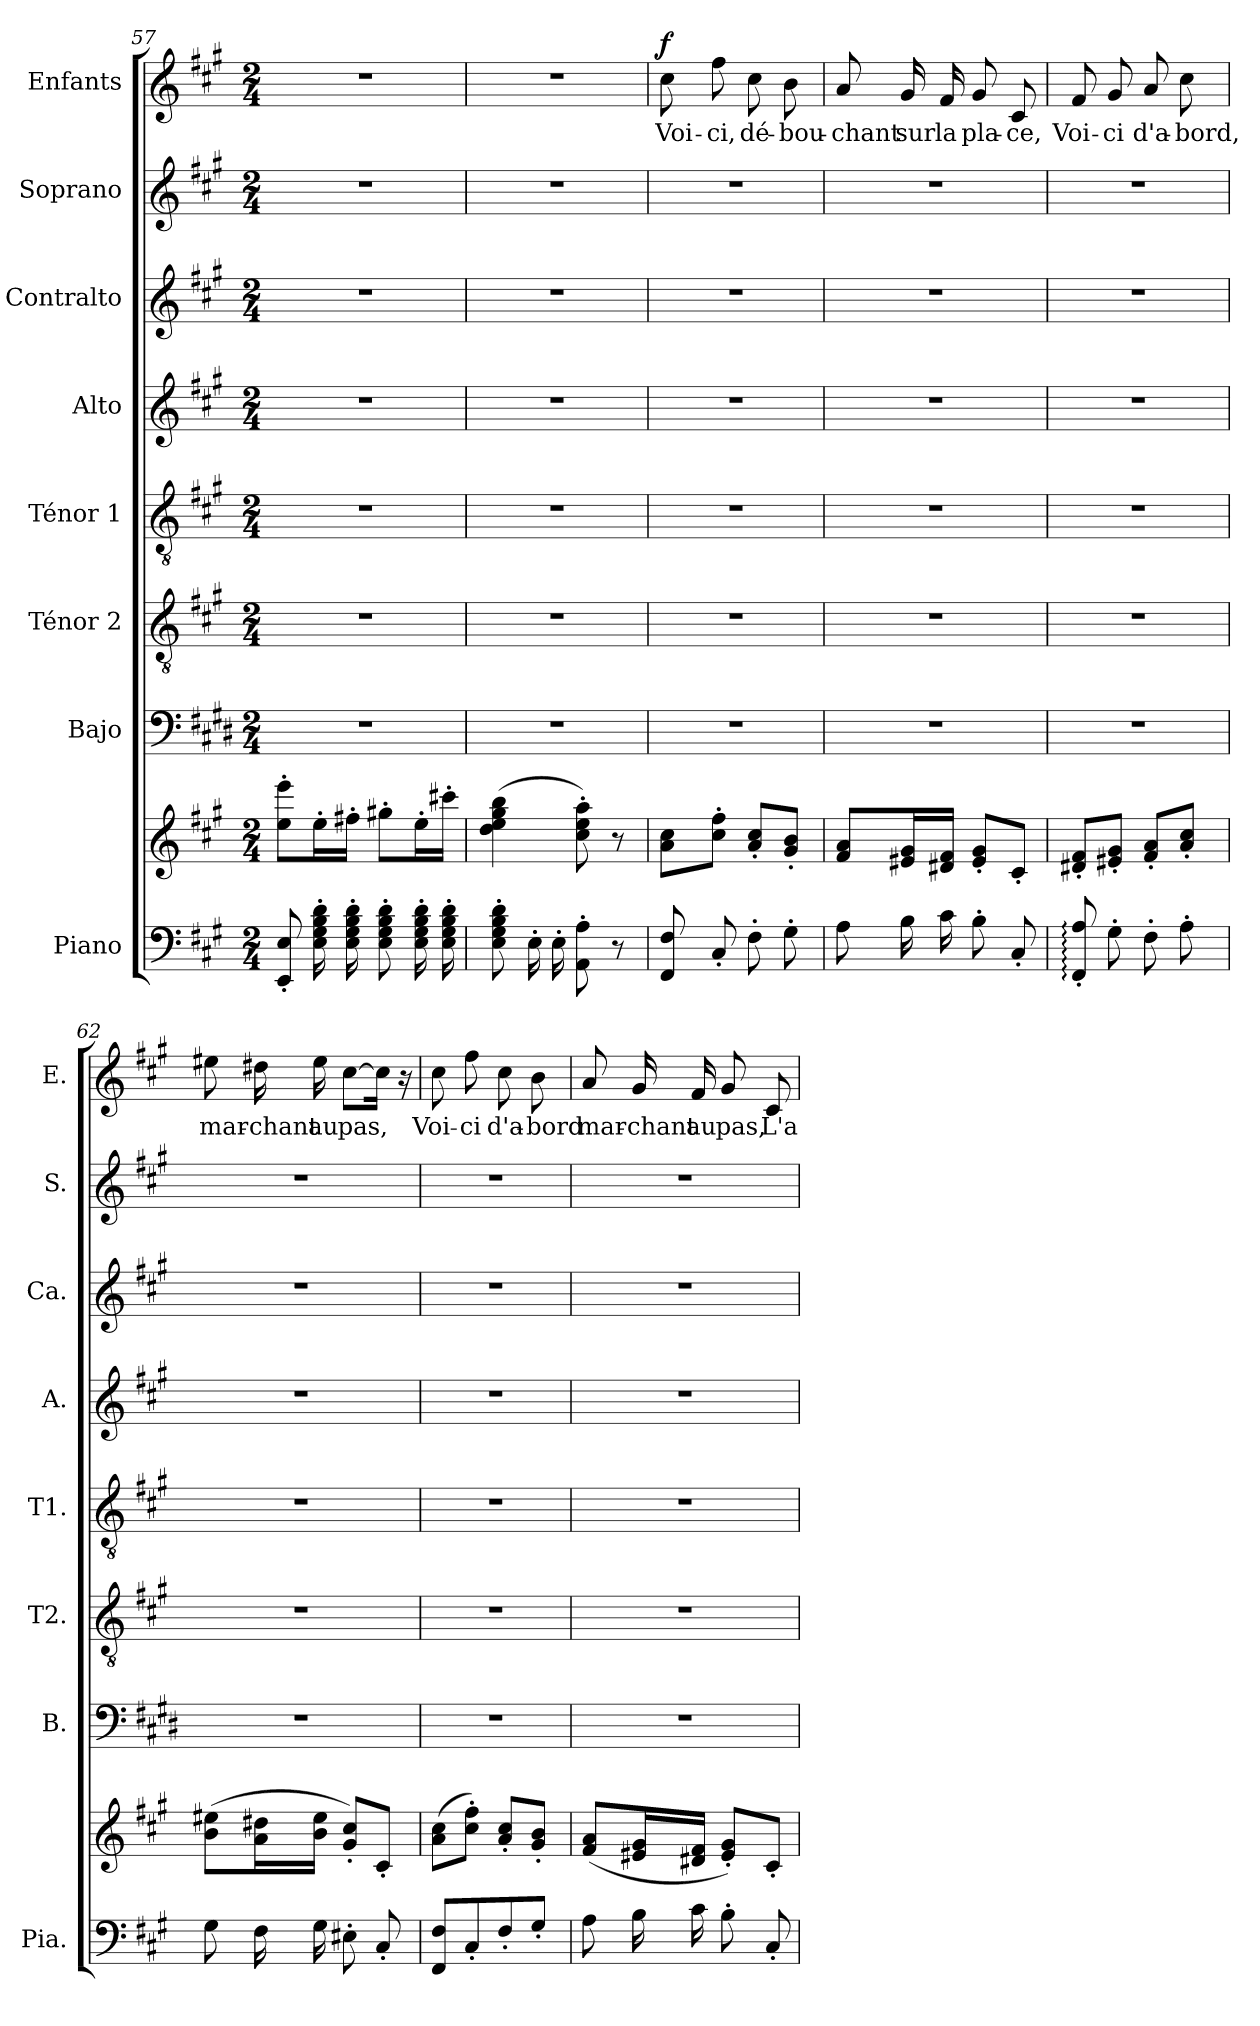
**kern	**kern	**kern	**kern	**kern	**kern	**kern	**kern	**kern	**text	**dynam
*part8	*part8	*part7	*part6	*part5	*part4	*part3	*part2	*part1	*part1	*part1
*staff9	*staff8	*staff7	*staff6	*staff5	*staff4	*staff3	*staff2	*staff1	*staff1	*staff1
*I"Piano	*	*I"Bajo	*I"Ténor 2	*I"Ténor 1	*I"Alto	*I"Contralto	*I"Soprano	*I"Enfants	*	*
*I'Pia.	*	*I'B.	*I'T2.	*I'T1.	*I'A.	*I'Ca.	*I'S.	*I'E.	*	*
*clefF4	*clefG2	*clefF4	*clefGv2	*clefGv2	*clefG2	*clefG2	*clefG2	*clefG2	*	*
*	*	*ITrd4c7	*	*	*	*	*ITrd-7c-12	*	*	*
*k[f#c#g#]	*k[f#c#g#]	*k[f#c#g#]	*k[f#c#g#]	*k[f#c#g#]	*k[f#c#g#]	*k[f#c#g#]	*k[f#c#g#]	*k[f#c#g#]	*	*
*M2/4	*M2/4	*M2/4	*M2/4	*M2/4	*M2/4	*M2/4	*M2/4	*M2/4	*	*
=57	=57	=57	=57	=57	=57	=57	=57	=57	=57	=57
8EE/' 8E/'	8ee'\ 8eee'\L	2r	2r	2r	2r	2r	2r	2r	.	.
16E\' 16G#\' 16B\' 16d\'	16ee'\L	.	.	.	.	.	.	.	.	.
16E\' 16G#\' 16B\' 16d\'	16ff#X'\JJ	.	.	.	.	.	.	.	.	.
8E\' 8G#\' 8B\' 8d\'	8gg#X'\L	.	.	.	.	.	.	.	.	.
16E\' 16G#\' 16B\' 16d\'	16ee'\L	.	.	.	.	.	.	.	.	.
16E\' 16G#\' 16B\' 16d\'	16ccc#X'\JJ	.	.	.	.	.	.	.	.	.
=58	=58	=58	=58	=58	=58	=58	=58	=58	=58	=58
8E\' 8G#\' 8B\' 8d\'	(4dd\ 4ee\ 4gg#\ 4bb\	2r	2r	2r	2r	2r	2r	2r	.	.
16E'\	.	.	.	.	.	.	.	.	.	.
16E'\	.	.	.	.	.	.	.	.	.	.
8AA\' 8A\'	8cc#\' 8ee\' 8aa\')	.	.	.	.	.	.	.	.	.
8r	8r	.	.	.	.	.	.	.	.	.
=59	=59	=59	=59	=59	=59	=59	=59	=59	=59	=59
!	!	!	!	!	!	!	!	!	!	!LO:DY:a
8FF#/ 8F#/	8a\ 8cc#\L	2r	2r	2r	2r	2r	2r	8cc#\	Voi-	f
8C#'/	8cc#'\ 8ff#'\J	.	.	.	.	.	.	8ff#\	-ci,	.
8F#'\	8a'/ 8cc#'/L	.	.	.	.	.	.	8cc#\	dé-	.
8G#'\	8g#'/ 8b'/J	.	.	.	.	.	.	8b\	-bou-	.
=60	=60	=60	=60	=60	=60	=60	=60	=60	=60	=60
8A\	8f#/ 8a/L	2r	2r	2r	2r	2r	2r	8a/	-chant	.
16B\	16e#X/ 16g#/L	.	.	.	.	.	.	16g#/	sur	.
16c#\	16d#X/ 16f#/JJ	.	.	.	.	.	.	16f#/	la	.
8B'\	8e#'/ 8g#'/L	.	.	.	.	.	.	8g#/	pla-	.
8C#'/	8c#'/J	.	.	.	.	.	.	8c#/	-ce,	.
=61	=61	=61	=61	=61	=61	=61	=61	=61	=61	=61
8FF#/:' 8A/:'	8d#X'/ 8f#'/L	2r	2r	2r	2r	2r	2r	8f#/	Voi-	.
8G#'\	8e#X'/ 8g#'/J	.	.	.	.	.	.	8g#/	-ci	.
8F#'\	8f#'/ 8a'/L	.	.	.	.	.	.	8a/	d'a-	.
8A'\	8a'/ 8cc#'/J	.	.	.	.	.	.	8cc#\	-bord,	.
=62	=62	=62	=62	=62	=62	=62	=62	=62	=62	=62
8G#\	(8b\ 8ee#X\L	2r	2r	2r	2r	2r	2r	8ee#X\	mar-	.
16F#\	16a\ 16dd#X\L	.	.	.	.	.	.	16dd#X\	-chant	.
16G#\	16b\ 16ee#\JJ	.	.	.	.	.	.	16ee#\	au	.
8E#X'\	8g#'/ 8cc#'/L)	.	.	.	.	.	.	[8cc#\L	pas,	.
8C#'/	8c#'/J	.	.	.	.	.	.	16cc#\Jk]	.	.
.	.	.	.	.	.	.	.	16r	.	.
!!LO:LB:g=z
=63	=63	=63	=63	=63	=63	=63	=63	=63	=63	=63
8FF#/ 8F#/L	(8a\ 8cc#\L	2r	2r	2r	2r	2r	2r	8cc#\	Voi-	.
8C#'/	8cc#'\ 8ff#'\J)	.	.	.	.	.	.	8ff#\	-ci	.
8F#'\	8a'/ 8cc#'/L	.	.	.	.	.	.	8cc#\	d'a-	.
8G#'\J	8g#'/ 8b'/J	.	.	.	.	.	.	8b\	-bord	.
=64	=64	=64	=64	=64	=64	=64	=64	=64	=64	=64
8A\	(8f#/ 8a/L	2r	2r	2r	2r	2r	2r	8a/	mar-	.
16B\	16e#X/ 16g#/L	.	.	.	.	.	.	16g#/	-chant	.
16c#\	16d#X/ 16f#/JJ	.	.	.	.	.	.	16f#/	au	.
8B'\	8e#'/ 8g#'/L)	.	.	.	.	.	.	8g#/	pas,	.
8C#'/	8c#'/J	.	.	.	.	.	.	8c#/	L'a-	.
=	=	=	=	=	=	=	=	=	=	=
*-	*-	*-	*-	*-	*-	*-	*-	*-	*-	*-
